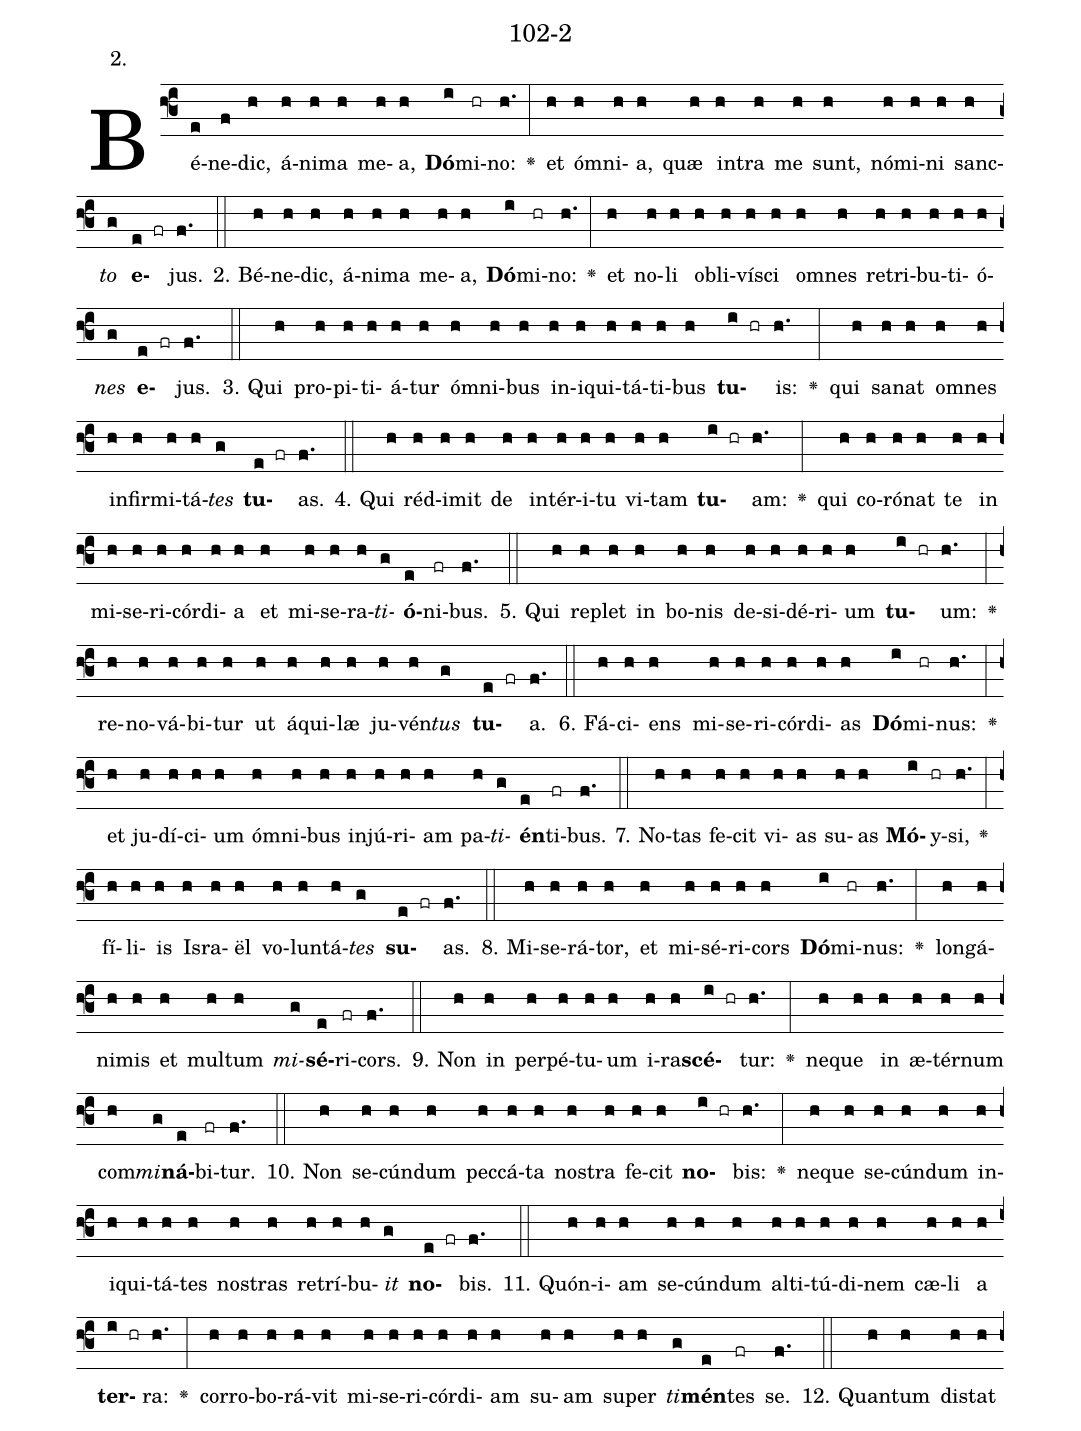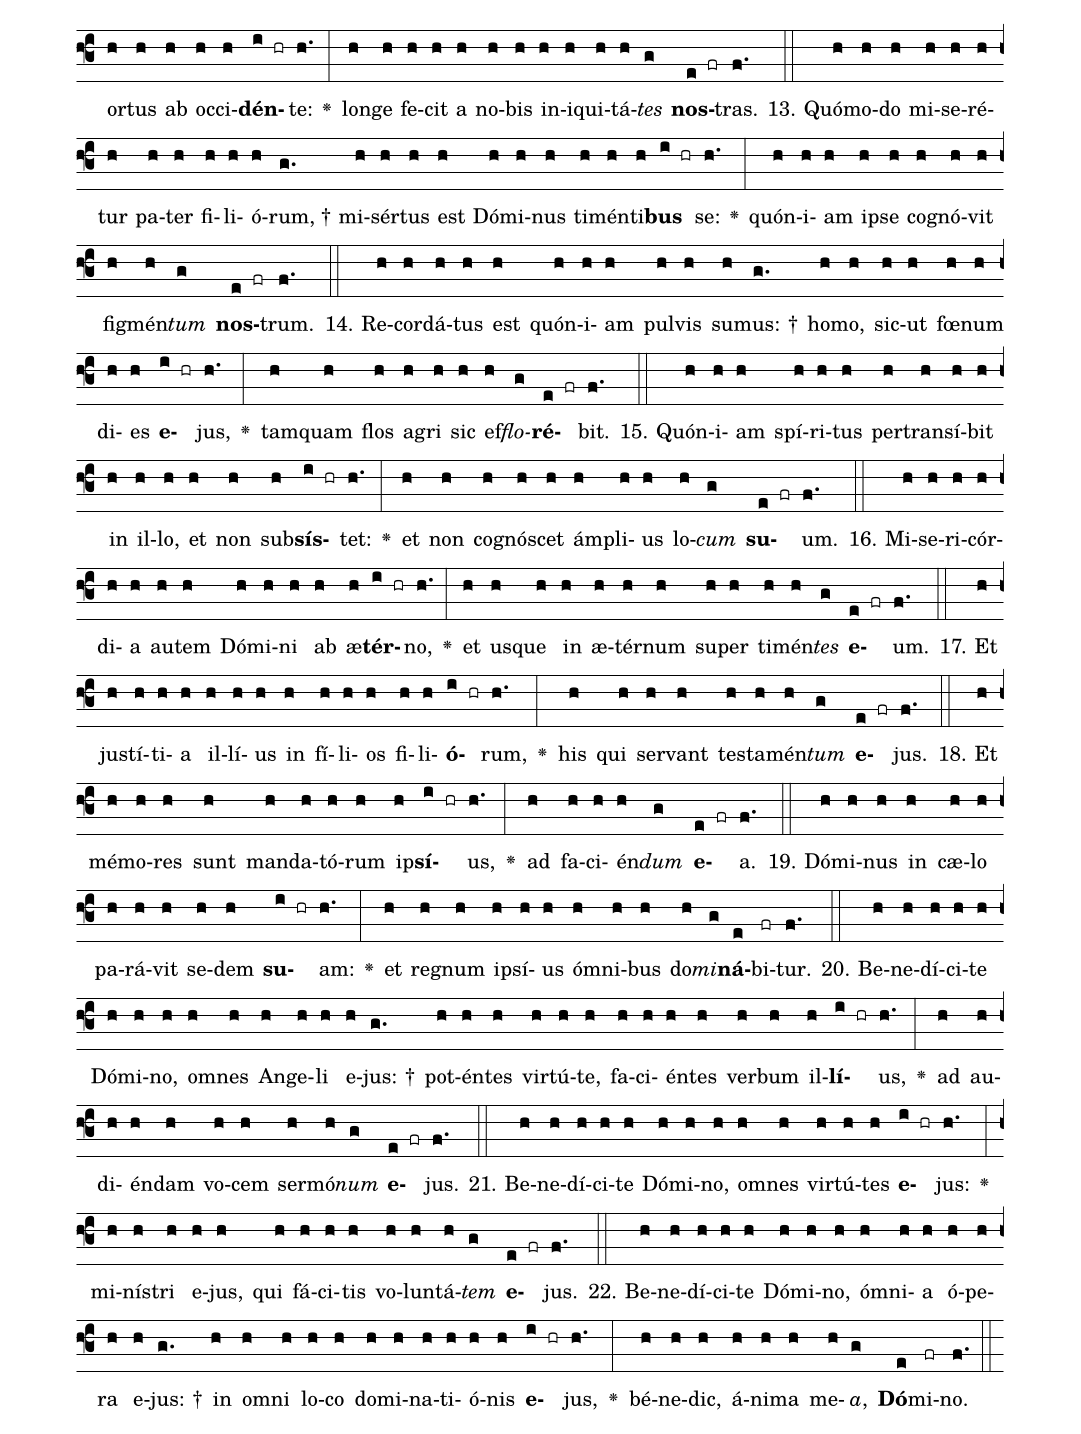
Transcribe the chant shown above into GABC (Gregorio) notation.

name: 102-2;
annotation: 2.;
%%
(f3)Bé(e)ne(f)dic,(h) á(h)ni(h)ma(h) me(h)a,(h) <b>Dó</b>(i)mi(hr)no:(h.) <v>\greheightstar</v>(:) et(h) óm(h)ni(h)a,(h) quæ(h) in(h)tra(h) me(h) sunt,(h) nó(h)mi(h)ni(h) sanc(h)<i>to</i>(g) <b>e</b>(e fr)jus.(f.) (::)
2. Bé(h)ne(h)dic,(h) á(h)ni(h)ma(h) me(h)a,(h) <b>Dó</b>(i)mi(hr)no:(h.) <v>\greheightstar</v>(:) et(h) no(h)li(h) ob(h)li(h)ví(h)sci(h) om(h)nes(h) re(h)tri(h)bu(h)ti(h)ó(h)<i>nes</i>(g) <b>e</b>(e fr)jus.(f.) (::)
3. Qui(h) pro(h)pi(h)ti(h)á(h)tur(h) óm(h)ni(h)bus(h) in(h)i(h)qui(h)tá(h)ti(h)bus(h) <b>tu</b>(i hr)is:(h.) <v>\greheightstar</v>(:) qui(h) sa(h)nat(h) om(h)nes(h) in(h)fir(h)mi(h)tá(h)<i>tes</i>(g) <b>tu</b>(e fr)as.(f.) (::)
4. Qui(h) réd(h)i(h)mit(h) de(h) in(h)tér(h)i(h)tu(h) vi(h)tam(h) <b>tu</b>(i hr)am:(h.) <v>\greheightstar</v>(:) qui(h) co(h)ró(h)nat(h) te(h) in(h) mi(h)se(h)ri(h)cór(h)di(h)a(h) et(h) mi(h)se(h)ra(h)<i>ti</i>(g)<b>ó</b>(e)ni(fr)bus.(f.) (::)
5. Qui(h) re(h)plet(h) in(h) bo(h)nis(h) de(h)si(h)dé(h)ri(h)um(h) <b>tu</b>(i hr)um:(h.) <v>\greheightstar</v>(:) re(h)no(h)vá(h)bi(h)tur(h) ut(h) á(h)qui(h)læ(h) ju(h)vén(h)<i>tus</i>(g) <b>tu</b>(e fr)a.(f.) (::)
6. Fá(h)ci(h)ens(h) mi(h)se(h)ri(h)cór(h)di(h)as(h) <b>Dó</b>(i)mi(hr)nus:(h.) <v>\greheightstar</v>(:) et(h) ju(h)dí(h)ci(h)um(h) óm(h)ni(h)bus(h) in(h)jú(h)ri(h)am(h) pa(h)<i>ti</i>(g)<b>én</b>(e)ti(fr)bus.(f.) (::)
7. No(h)tas(h) fe(h)cit(h) vi(h)as(h) su(h)as(h) <b>Mó</b>(i)y(hr)si,(h.) <v>\greheightstar</v>(:) fí(h)li(h)is(h) Is(h)ra(h)ël(h) vo(h)lun(h)tá(h)<i>tes</i>(g) <b>su</b>(e fr)as.(f.) (::)
8. Mi(h)se(h)rá(h)tor,(h) et(h) mi(h)sé(h)ri(h)cors(h) <b>Dó</b>(i)mi(hr)nus:(h.) <v>\greheightstar</v>(:) long(h)á(h)ni(h)mis(h) et(h) mul(h)tum(h) <i>mi</i>(g)<b>sé</b>(e)ri(fr)cors.(f.) (::)
9. Non(h) in(h) per(h)pé(h)tu(h)um(h) i(h)ra(h)<b>scé</b>(i hr)tur:(h.) <v>\greheightstar</v>(:) ne(h)que(h) in(h) æ(h)tér(h)num(h) com(h)<i>mi</i>(g)<b>ná</b>(e)bi(fr)tur.(f.) (::)
10. Non(h) se(h)cún(h)dum(h) pec(h)cá(h)ta(h) nos(h)tra(h) fe(h)cit(h) <b>no</b>(i hr)bis:(h.) <v>\greheightstar</v>(:) ne(h)que(h) se(h)cún(h)dum(h) in(h)i(h)qui(h)tá(h)tes(h) nos(h)tras(h) re(h)trí(h)bu(h)<i>it</i>(g) <b>no</b>(e fr)bis.(f.) (::)
11. Quón(h)i(h)am(h) se(h)cún(h)dum(h) al(h)ti(h)tú(h)di(h)nem(h) cæ(h)li(h) a(h) <b>ter</b>(i hr)ra:(h.) <v>\greheightstar</v>(:) cor(h)ro(h)bo(h)rá(h)vit(h) mi(h)se(h)ri(h)cór(h)di(h)am(h) su(h)am(h) su(h)per(h) <i>ti</i>(g)<b>mén</b>(e)tes(fr) se.(f.) (::)
12. Quan(h)tum(h) di(h)stat(h) or(h)tus(h) ab(h) oc(h)ci(h)<b>dén</b>(i hr)te:(h.) <v>\greheightstar</v>(:) lon(h)ge(h) fe(h)cit(h) a(h) no(h)bis(h) in(h)i(h)qui(h)tá(h)<i>tes</i>(g) <b>nos</b>(e fr)tras.(f.) (::)
13. Quó(h)mo(h)do(h) mi(h)se(h)ré(h)tur(h) pa(h)ter(h) fi(h)li(h)ó(h)rum, †(g.) mi(h)sér(h)tus(h) est(h) Dó(h)mi(h)nus(h) ti(h)mén(h)ti(h)<b>bus</b>(i hr) se:(h.) <v>\greheightstar</v>(:) quón(h)i(h)am(h) ip(h)se(h) co(h)gnó(h)vit(h) fig(h)mén(h)<i>tum</i>(g) <b>nos</b>(e fr)trum.(f.) (::)
14. Re(h)cor(h)dá(h)tus(h) est(h) quón(h)i(h)am(h) pul(h)vis(h) su(h)mus: †(g.) ho(h)mo,(h) sic(h)ut(h) fœ(h)num(h) di(h)es(h) <b>e</b>(i hr)jus,(h.) <v>\greheightstar</v>(:) tam(h)quam(h) flos(h) a(h)gri(h) sic(h) ef(h)<i>flo</i>(g)<b>ré</b>(e fr)bit.(f.) (::)
15. Quón(h)i(h)am(h) spí(h)ri(h)tus(h) per(h)trans(h)í(h)bit(h) in(h) il(h)lo,(h) et(h) non(h) sub(h)<b>sís</b>(i hr)tet:(h.) <v>\greheightstar</v>(:) et(h) non(h) co(h)gnó(h)scet(h) ám(h)pli(h)us(h) lo(h)<i>cum</i>(g) <b>su</b>(e fr)um.(f.) (::)
16. Mi(h)se(h)ri(h)cór(h)di(h)a(h) au(h)tem(h) Dó(h)mi(h)ni(h) ab(h) æ(h)<b>tér</b>(i hr)no,(h.) <v>\greheightstar</v>(:) et(h) us(h)que(h) in(h) æ(h)tér(h)num(h) su(h)per(h) ti(h)mén(h)<i>tes</i>(g) <b>e</b>(e fr)um.(f.) (::)
17. Et(h) jus(h)tí(h)ti(h)a(h) il(h)lí(h)us(h) in(h) fí(h)li(h)os(h) fi(h)li(h)<b>ó</b>(i hr)rum,(h.) <v>\greheightstar</v>(:) his(h) qui(h) ser(h)vant(h) tes(h)ta(h)mén(h)<i>tum</i>(g) <b>e</b>(e fr)jus.(f.) (::)
18. Et(h) mé(h)mo(h)res(h) sunt(h) man(h)da(h)tó(h)rum(h) ip(h)<b>sí</b>(i hr)us,(h.) <v>\greheightstar</v>(:) ad(h) fa(h)ci(h)én(h)<i>dum</i>(g) <b>e</b>(e fr)a.(f.) (::)
19. Dó(h)mi(h)nus(h) in(h) cæ(h)lo(h) pa(h)rá(h)vit(h) se(h)dem(h) <b>su</b>(i hr)am:(h.) <v>\greheightstar</v>(:) et(h) re(h)gnum(h) ip(h)sí(h)us(h) óm(h)ni(h)bus(h) do(h)<i>mi</i>(g)<b>ná</b>(e)bi(fr)tur.(f.) (::)
20. Be(h)ne(h)dí(h)ci(h)te(h) Dó(h)mi(h)no,(h) om(h)nes(h) An(h)ge(h)li(h) e(h)jus: †(g.) pot(h)én(h)tes(h) vir(h)tú(h)te,(h) fa(h)ci(h)én(h)tes(h) ver(h)bum(h) il(h)<b>lí</b>(i hr)us,(h.) <v>\greheightstar</v>(:) ad(h) au(h)di(h)én(h)dam(h) vo(h)cem(h) ser(h)mó(h)<i>num</i>(g) <b>e</b>(e fr)jus.(f.) (::)
21. Be(h)ne(h)dí(h)ci(h)te(h) Dó(h)mi(h)no,(h) om(h)nes(h) vir(h)tú(h)tes(h) <b>e</b>(i hr)jus:(h.) <v>\greheightstar</v>(:) mi(h)nís(h)tri(h) e(h)jus,(h) qui(h) fá(h)ci(h)tis(h) vo(h)lun(h)tá(h)<i>tem</i>(g) <b>e</b>(e fr)jus.(f.) (::)
22. Be(h)ne(h)dí(h)ci(h)te(h) Dó(h)mi(h)no,(h) óm(h)ni(h)a(h) ó(h)pe(h)ra(h) e(h)jus: †(g.) in(h) om(h)ni(h) lo(h)co(h) do(h)mi(h)na(h)ti(h)ó(h)nis(h) <b>e</b>(i hr)jus,(h.) <v>\greheightstar</v>(:) bé(h)ne(h)dic,(h) á(h)ni(h)ma(h) me(h)<i>a</i>,(g) <b>Dó</b>(e)mi(fr)no.(f.) (::)
